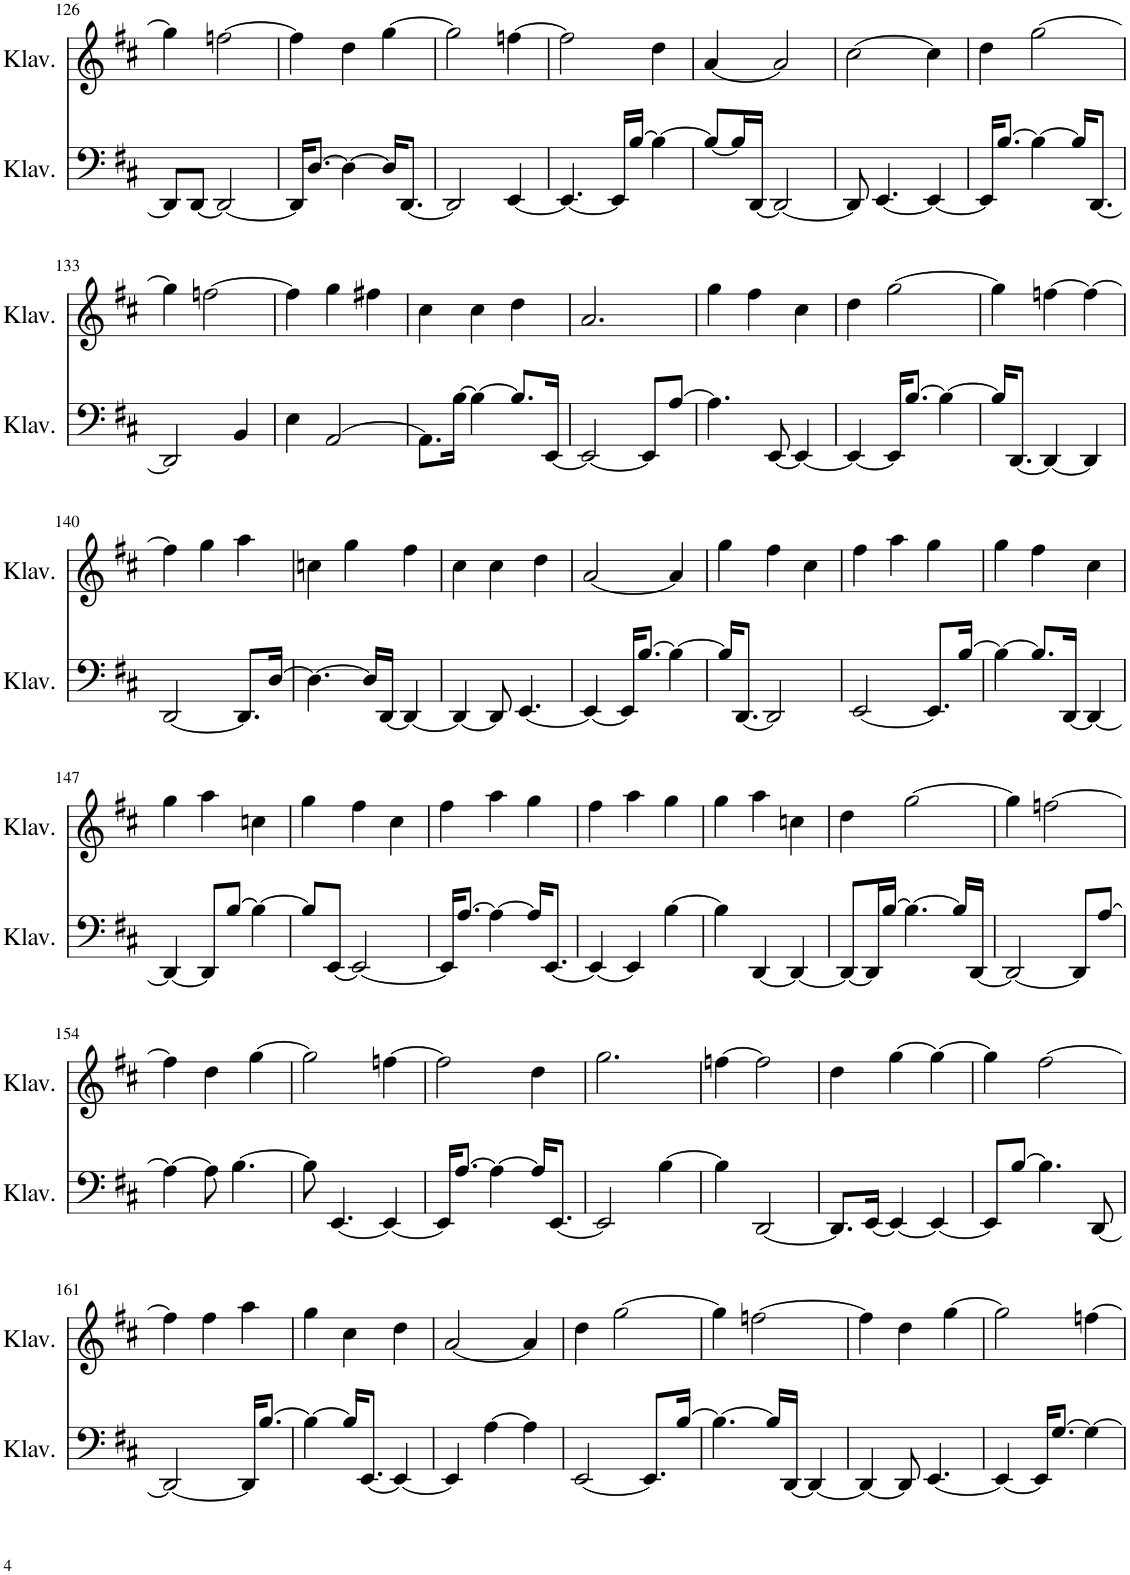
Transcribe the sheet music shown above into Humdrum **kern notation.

**kern	**kern
*part2	*part1
*staff2	*staff1
*I"Klavier	*I"Klavier
*I'Klav.	*I'Klav.
!!LO:PB:g=z
*clefF4	*clefG2
*k[f#c#]	*k[f#c#]
*M3/4	*M3/4
=126	=126
8DD/L]	4gg\]
[8DD/J	.
2DD/_	[2ffn\
=127	=127
16DD/KL]	4ff\]
[8.D/J	.
4D\_	4dd\
16D/KL]	[4gg\
[8.DD/J	.
=128	=128
2DD/]	2gg\]
[4EE/	[4ffn\
=129	=129
4.EE/_	2ff\]
16EE/LL]	.
[16B/JJ	.
4B\_	4dd\
=130	=130
8B/L_	[4a/
16B/L]	.
[16DD/JJ	.
2DD/_	2a/]
=131	=131
8DD/]	[2cc#\
[4.EE/	.
4EE/_	4cc#\]
=132	=132
16EE/KL]	4dd\
[8.B/J	.
4B\_	[2gg\
16B/KL]	.
[8.DD/J	.
!!LO:LB:g=z
=133	=133
2DD/]	4gg\]
.	[2ffn\
4BB/	.
=134	=134
4E\	4ff\]
[2AA/	4gg\
.	4ff#X\
=135	=135
8.AA\L]	4cc#\
[16B\Jk	.
4B\_	4cc#\
8.B/L]	4dd\
[16EE/Jk	.
=136	=136
2EE/_	2.a/
8EE/L]	.
[8A/J	.
=137	=137
4.A\]	4gg\
.	4ff#\
[8EE/	.
4EE/_	4cc#\
=138	=138
4EE/_	4dd\
16EE/KL]	[2gg\
[8.B/J	.
4B\_	.
=139	=139
16B/KL]	4gg\]
[8.DD/J	.
4DD/_	[4ffn\
4DD/]	4ff\_
!!LO:LB:g=z
=140	=140
[2DD/	4ff\]
.	4gg\
8.DD/L]	4aa\
[16D/Jk	.
=141	=141
4.D\_	4ccn\
.	4gg\
16D/LL]	.
[16DD/JJ	.
4DD/_	4ff#\
=142	=142
4DD/_	4cc#\
8DD/]	4cc#\
[4.EE/	.
.	4dd\
=143	=143
4EE/_	[2a/
16EE/KL]	.
[8.B/J	.
4B\_	4a/]
=144	=144
16B/KL]	4gg\
[8.DD/J	.
2DD/]	4ff#\
.	4cc#\
=145	=145
[2EE/	4ff#\
.	4aa\
8.EE/L]	4gg\
[16B/Jk	.
=146	=146
4B\_	4gg\
8.B/L]	4ff#\
[16DD/Jk	.
4DD/_	4cc#\
!!LO:LB:g=z
=147	=147
4DD/_	4gg\
8DD/L]	4aa\
[8B/J	.
4B\_	4ccn\
=148	=148
8B/L]	4gg\
[8EE/J	.
2EE/_	4ff#\
.	4cc#\
=149	=149
16EE/KL]	4ff#\
[8.A/J	.
4A\_	4aa\
16A/KL]	4gg\
[8.EE/J	.
=150	=150
4EE/_	4ff#\
4EE/]	4aa\
[4B\	4gg\
=151	=151
4B\]	4gg\
[4DD/	4aa\
4DD/_	4ccn\
=152	=152
8DD/L_	4dd\
16DD/L]	.
[16B/JJ	.
4.B\_	[2gg\
16B/LL]	.
[16DD/JJ	.
=153	=153
2DD/_	4gg\]
.	[2ffn\
8DD/L]	.
[8A/J	.
!!LO:LB:g=z
=154	=154
4A\_	4ff\]
8A\]	4dd\
[4.B\	.
.	[4gg\
=155	=155
8B\]	2gg\]
[4.EE/	.
4EE/_	[4ffn\
=156	=156
16EE/KL]	2ff\]
[8.A/J	.
4A\_	.
16A/KL]	4dd\
[8.EE/J	.
=157	=157
2EE/]	2.gg\
[4B\	.
=158	=158
4B\]	[4ffn\
[2DD/	2ff\]
=159	=159
8.DD/L]	4dd\
[16EE/Jk	.
4EE/_	[4gg\
4EE/_	4gg\_
=160	=160
8EE/L]	4gg\]
[8B/J	.
4.B\]	[2ff#\
[8DD/	.
!!LO:LB:g=z
=161	=161
2DD/_	4ff#\]
.	4ff#\
16DD/KL]	4aa\
[8.B/J	.
=162	=162
4B\_	4gg\
16B/KL]	4cc#\
[8.EE/J	.
4EE/_	4dd\
=163	=163
4EE/]	[2a/
[4A\	.
4A\]	4a/]
=164	=164
[2EE/	4dd\
.	[2gg\
8.EE/L]	.
[16B/Jk	.
=165	=165
4.B\_	4gg\]
.	[2ffn\
16B/LL]	.
[16DD/JJ	.
4DD/_	.
=166	=166
4DD/_	4ff\]
8DD/]	4dd\
[4.EE/	.
.	[4gg\
=167	=167
4EE/_	2gg\]
16EE/KL]	.
[8.G/J	.
4G\_	[4ffn\
=	=
*-	*-
